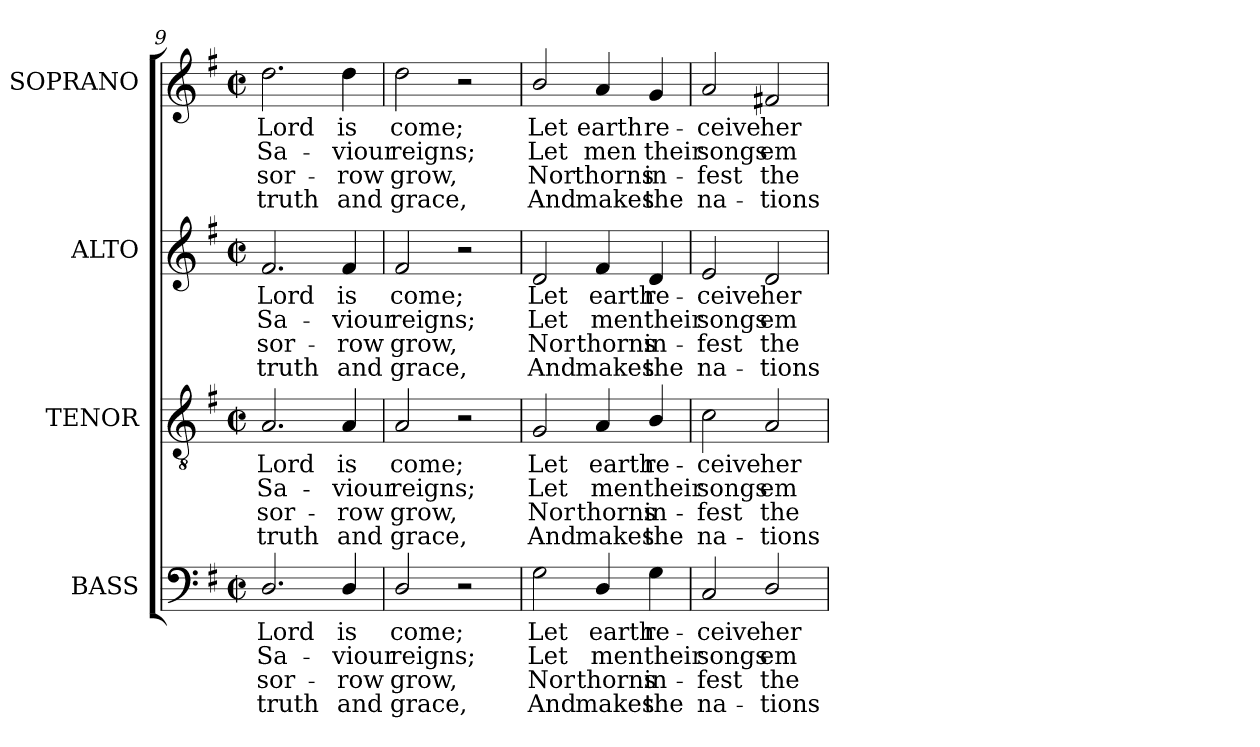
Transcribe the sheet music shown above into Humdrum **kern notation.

**kern	**text	**text	**text	**text	**kern	**text	**text	**text	**text	**kern	**text	**text	**text	**text	**kern	**text	**text	**text	**text
*part4	*part4	*part4	*part4	*part4	*part3	*part3	*part3	*part3	*part3	*part2	*part2	*part2	*part2	*part2	*part1	*part1	*part1	*part1	*part1
*staff4	*staff4	*staff4	*staff4	*staff4	*staff3	*staff3	*staff3	*staff3	*staff3	*staff2	*staff2	*staff2	*staff2	*staff2	*staff1	*staff1	*staff1	*staff1	*staff1
*I"BASS	*	*	*	*	*I"TENOR	*	*	*	*	*I"ALTO	*	*	*	*	*I"SOPRANO	*	*	*	*
*I'B.	*	*	*	*	*I'T.	*	*	*	*	*I'A.	*	*	*	*	*I'S.	*	*	*	*
*clefF4	*	*	*	*	*clefGv2	*	*	*	*	*clefG2	*	*	*	*	*clefG2	*	*	*	*
*	*	*	*	*	*ITrd7c12	*	*	*	*	*	*	*	*	*	*	*	*	*	*
*k[f#]	*	*	*	*	*k[f#]	*	*	*	*	*k[f#]	*	*	*	*	*k[f#]	*	*	*	*
*G:	*	*	*	*	*G:	*	*	*	*	*G:	*	*	*	*	*G:	*	*	*	*
*M2/2	*	*	*	*	*M2/2	*	*	*	*	*M2/2	*	*	*	*	*M2/2	*	*	*	*
*met(c|)	*	*	*	*	*met(c|)	*	*	*	*	*met(c|)	*	*	*	*	*met(c|)	*	*	*	*
=9	=9	=9	=9	=9	=9	=9	=9	=9	=9	=9	=9	=9	=9	=9	=9	=9	=9	=9	=9
!	!LO:LY:b:color=#000000	!LO:LY:b:color=#000000	!LO:LY:b:color=#000000	!LO:LY:b:color=#000000	!	!	!	!	!	!	!	!	!	!	!	!	!	!	!
!	!	!	!	!	!	!LO:LY:b:color=#000000	!LO:LY:b:color=#000000	!LO:LY:b:color=#000000	!LO:LY:b:color=#000000	!	!	!	!	!	!	!	!	!	!
!	!	!	!	!	!	!	!	!	!	!	!LO:LY:b:color=#000000	!LO:LY:b:color=#000000	!LO:LY:b:color=#000000	!LO:LY:b:color=#000000	!	!	!	!	!
!	!	!	!	!	!	!	!	!	!	!	!	!	!	!	!	!LO:LY:b:color=#000000	!LO:LY:b:color=#000000	!LO:LY:b:color=#000000	!LO:LY:b:color=#000000
2.Di/	Lord	Sa-	sor-	-truth	2.AAi/	Lord	Sa-	sor-	-truth	2.f#i/	Lord	Sa-	sor-	-truth	2.ddi\	Lord	Sa-	sor-	-truth
!	!LO:LY:b:color=#000000	!LO:LY:b:color=#000000	!LO:LY:b:color=#000000	!LO:LY:b:color=#000000	!	!	!	!	!	!	!	!	!	!	!	!	!	!	!
!	!	!	!	!	!	!LO:LY:b:color=#000000	!LO:LY:b:color=#000000	!LO:LY:b:color=#000000	!LO:LY:b:color=#000000	!	!	!	!	!	!	!	!	!	!
!	!	!	!	!	!	!	!	!	!	!	!LO:LY:b:color=#000000	!LO:LY:b:color=#000000	!LO:LY:b:color=#000000	!LO:LY:b:color=#000000	!	!	!	!	!
!	!	!	!	!	!	!	!	!	!	!	!	!	!	!	!	!LO:LY:b:color=#000000	!LO:LY:b:color=#000000	!LO:LY:b:color=#000000	!LO:LY:b:color=#000000
4Di/	is	-viour	row	and	4AAi/	is	-viour	row	and	4f#i/	is	-viour	row	and	4ddi\	is	-viour	row	and
=10	=10	=10	=10	=10	=10	=10	=10	=10	=10	=10	=10	=10	=10	=10	=10	=10	=10	=10	=10
!	!LO:LY:b:color=#000000	!LO:LY:b:color=#000000	!LO:LY:b:color=#000000	!LO:LY:b:color=#000000	!	!	!	!	!	!	!	!	!	!	!	!	!	!	!
!	!	!	!	!	!	!LO:LY:b:color=#000000	!LO:LY:b:color=#000000	!LO:LY:b:color=#000000	!LO:LY:b:color=#000000	!	!	!	!	!	!	!	!	!	!
!	!	!	!	!	!	!	!	!	!	!	!LO:LY:b:color=#000000	!LO:LY:b:color=#000000	!LO:LY:b:color=#000000	!LO:LY:b:color=#000000	!	!	!	!	!
!	!	!	!	!	!	!	!	!	!	!	!	!	!	!	!	!LO:LY:b:color=#000000	!LO:LY:b:color=#000000	!LO:LY:b:color=#000000	!LO:LY:b:color=#000000
2Di/	come;	reigns;	grow,	grace,	2AAi/	come;	reigns;	grow,	grace,	2f#i/	come;	reigns;	grow,	grace,	2ddi\	come;	reigns;	grow,	grace,
2r	.	.	.	.	2r	.	.	.	.	2r	.	.	.	.	2r	.	.	.	.
=11	=11	=11	=11	=11	=11	=11	=11	=11	=11	=11	=11	=11	=11	=11	=11	=11	=11	=11	=11
!	!LO:LY:b:color=#000000	!LO:LY:b:color=#000000	!LO:LY:b:color=#000000	!LO:LY:b:color=#000000	!	!	!	!	!	!	!	!	!	!	!	!	!	!	!
!	!	!	!	!	!	!LO:LY:b:color=#000000	!LO:LY:b:color=#000000	!LO:LY:b:color=#000000	!LO:LY:b:color=#000000	!	!	!	!	!	!	!	!	!	!
!	!	!	!	!	!	!	!	!	!	!	!LO:LY:b:color=#000000	!LO:LY:b:color=#000000	!LO:LY:b:color=#000000	!LO:LY:b:color=#000000	!	!	!	!	!
!	!	!	!	!	!	!	!	!	!	!	!	!	!	!	!	!LO:LY:b:color=#000000	!LO:LY:b:color=#000000	!LO:LY:b:color=#000000	!LO:LY:b:color=#000000
2Gi\	Let	Let	Nor	And	2GGi/	Let	Let	Nor	And	2di/	Let	Let	Nor	And	2bi/	Let	Let	Nor	And
!	!LO:LY:b:color=#000000	!LO:LY:b:color=#000000	!LO:LY:b:color=#000000	!LO:LY:b:color=#000000	!	!	!	!	!	!	!	!	!	!	!	!	!	!	!
!	!	!	!	!	!	!LO:LY:b:color=#000000	!LO:LY:b:color=#000000	!LO:LY:b:color=#000000	!LO:LY:b:color=#000000	!	!	!	!	!	!	!	!	!	!
!	!	!	!	!	!	!	!	!	!	!	!LO:LY:b:color=#000000	!LO:LY:b:color=#000000	!LO:LY:b:color=#000000	!LO:LY:b:color=#000000	!	!	!	!	!
!	!	!	!	!	!	!	!	!	!	!	!	!	!	!	!	!LO:LY:b:color=#000000	!LO:LY:b:color=#000000	!LO:LY:b:color=#000000	!LO:LY:b:color=#000000
4Di/	earth	men	thorns	makes	4AAi/	earth	men	thorns	makes	4f#i/	earth	men	thorns	makes	4ai/	earth	men	thorns	makes
!	!LO:LY:b:color=#000000	!LO:LY:b:color=#000000	!LO:LY:b:color=#000000	!LO:LY:b:color=#000000	!	!	!	!	!	!	!	!	!	!	!	!	!	!	!
!	!	!	!	!	!	!LO:LY:b:color=#000000	!LO:LY:b:color=#000000	!LO:LY:b:color=#000000	!LO:LY:b:color=#000000	!	!	!	!	!	!	!	!	!	!
!	!	!	!	!	!	!	!	!	!	!	!LO:LY:b:color=#000000	!LO:LY:b:color=#000000	!LO:LY:b:color=#000000	!LO:LY:b:color=#000000	!	!	!	!	!
!	!	!	!	!	!	!	!	!	!	!	!	!	!	!	!	!LO:LY:b:color=#000000	!LO:LY:b:color=#000000	!LO:LY:b:color=#000000	!LO:LY:b:color=#000000
4Gi\	re-	their	in-	-the	4BBi/	re-	their	in-	-the	4di/	re-	their	in-	-the	4gi/	re-	their	in-	-the
=12	=12	=12	=12	=12	=12	=12	=12	=12	=12	=12	=12	=12	=12	=12	=12	=12	=12	=12	=12
!	!LO:LY:b:color=#000000	!LO:LY:b:color=#000000	!LO:LY:b:color=#000000	!LO:LY:b:color=#000000	!	!	!	!	!	!	!	!	!	!	!	!	!	!	!
!	!	!	!	!	!	!LO:LY:b:color=#000000	!LO:LY:b:color=#000000	!LO:LY:b:color=#000000	!LO:LY:b:color=#000000	!	!	!	!	!	!	!	!	!	!
!	!	!	!	!	!	!	!	!	!	!	!LO:LY:b:color=#000000	!LO:LY:b:color=#000000	!LO:LY:b:color=#000000	!LO:LY:b:color=#000000	!	!	!	!	!
!	!	!	!	!	!	!	!	!	!	!	!	!	!	!	!	!LO:LY:b:color=#000000	!LO:LY:b:color=#000000	!LO:LY:b:color=#000000	!LO:LY:b:color=#000000
2Ci/	-ceive	songs	fest	na-	2Ci\	-ceive	songs	fest	na-	2ei/	-ceive	songs	fest	na-	2ai/	-ceive	songs	fest	na-
!	!LO:LY:b:color=#000000	!LO:LY:b:color=#000000	!LO:LY:b:color=#000000	!LO:LY:b:color=#000000	!	!	!	!	!	!	!	!	!	!	!	!	!	!	!
!	!	!	!	!	!	!LO:LY:b:color=#000000	!LO:LY:b:color=#000000	!LO:LY:b:color=#000000	!LO:LY:b:color=#000000	!	!	!	!	!	!	!	!	!	!
!	!	!	!	!	!	!	!	!	!	!	!LO:LY:b:color=#000000	!LO:LY:b:color=#000000	!LO:LY:b:color=#000000	!LO:LY:b:color=#000000	!	!	!	!	!
!	!	!	!	!	!	!	!	!	!	!	!	!	!	!	!	!LO:LY:b:color=#000000	!LO:LY:b:color=#000000	!LO:LY:b:color=#000000	!LO:LY:b:color=#000000
2Di/	her	em-	-the	tions	2AAi/	her	em-	-the	tions	2di/	her	em-	-the	tions	2f#Xi/	her	em-	-the	tions
=	=	=	=	=	=	=	=	=	=	=	=	=	=	=	=	=	=	=	=
*-	*-	*-	*-	*-	*-	*-	*-	*-	*-	*-	*-	*-	*-	*-	*-	*-	*-	*-	*-
